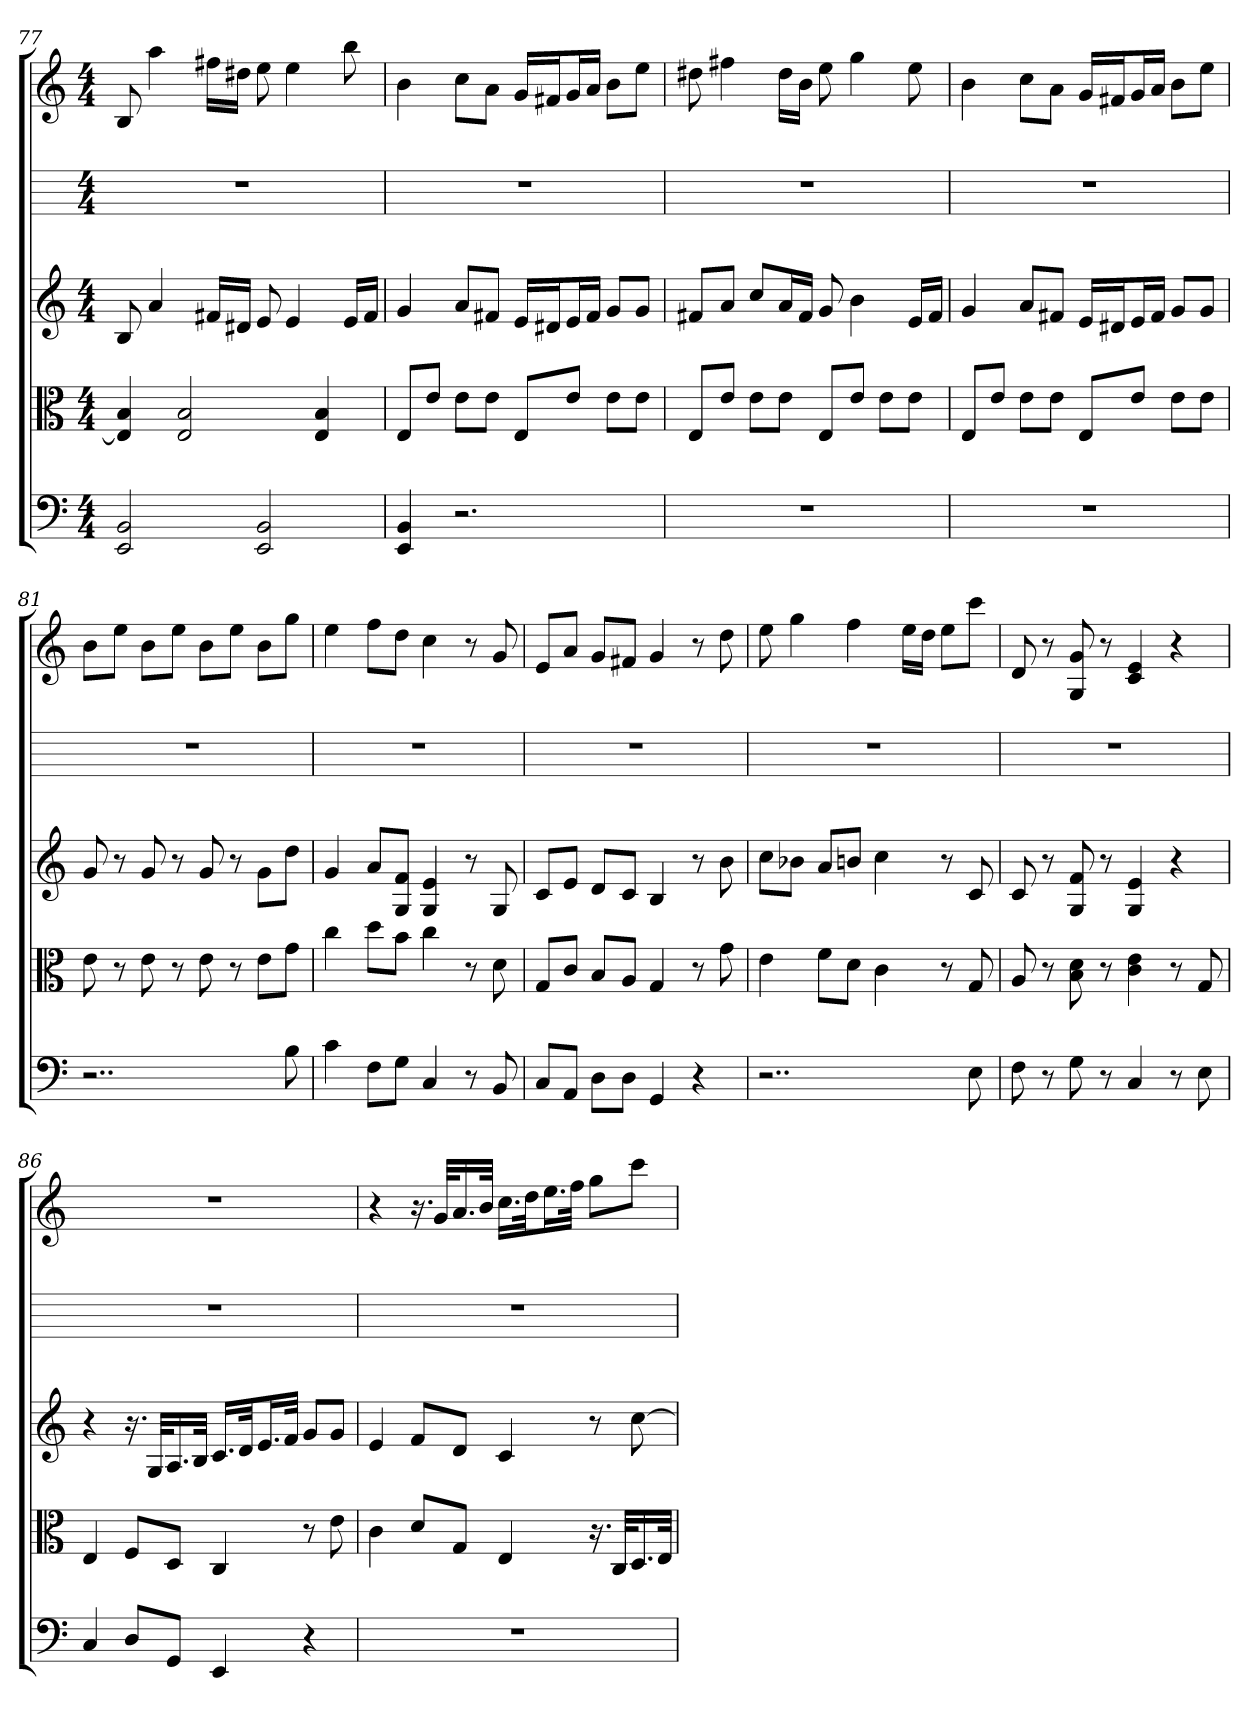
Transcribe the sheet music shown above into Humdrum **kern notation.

**kern	**kern	**kern	**kern	**kern
*part5	*part4	*part3	*part2	*part1
*staff5	*staff4	*staff3	*staff2	*staff1
*clefF4	*clefC3	*	*	*
*k[]	*k[]	*k[]	*k[]	*k[]
*C:	*C:	*C:	*C:	*C:
*M4/4	*M4/4	*M4/4	*M4/4	*M4/4
=77	=77	=77	=77	=77
2EE 2BB	4E] 4B	8B	1r	8B
.	.	4a	.	4aa
.	2E 2B	.	.	.
.	.	16f#XLL	.	16ff#XLL
.	.	16d#XJJ	.	16dd#XJJ
2EE 2BB	.	8e	.	8ee
.	.	4e	.	4ee
.	4E 4B	.	.	.
.	.	16eLL	.	8bb
.	.	16f#JJ	.	.
=78	=78	=78	=78	=78
4EE 4BB	8E/L	4g	1r	4b
.	8e/J	.	.	.
2.r	8e\L	8aL	.	8ccL
.	8e\J	8f#XJ	.	8aJ
.	8E/L	16eLL	.	16gLL
.	.	16d#XJ	.	16f#XJ
.	8e/J	16eL	.	16gL
.	.	16f#JJ	.	16aJJ
.	8e\L	8gL	.	8bL
.	8e\J	8gJ	.	8eeJ
=79	=79	=79	=79	=79
1r	8E/L	8f#XL	1r	8dd#X
.	8e/J	8aJ	.	4ff#X
.	8e\L	8ccL	.	.
.	8e\J	16aL	.	16dd#LL
.	.	16f#JJ	.	16bJJ
.	8E/L	8g	.	8ee
.	8e/J	4b	.	4gg
.	8e\L	.	.	.
.	8e\J	16eLL	.	8ee
.	.	16f#JJ	.	.
=80	=80	=80	=80	=80
1r	8E/L	4g	1r	4b
.	8e/J	.	.	.
.	8e\L	8aL	.	8ccL
.	8e\J	8f#XJ	.	8aJ
.	8E/L	16eLL	.	16gLL
.	.	16d#XJ	.	16f#XJ
.	8e/J	16eL	.	16gL
.	.	16f#JJ	.	16aJJ
.	8e\L	8gL	.	8bL
.	8e\J	8gJ	.	8eeJ
=81	=81	=81	=81	=81
2..r	8e	8g	1r	8bL
.	8r	8r	.	8eeJ
.	8e	8g	.	8bL
.	8r	8r	.	8eeJ
.	8e	8g	.	8bL
.	8r	8r	.	8eeJ
.	8e\L	8gL	.	8bL
8B	8g\J	8ddJ	.	8ggJ
=82	=82	=82	=82	=82
4c	4cc	4g	1r	4ee
8F\L	8dd\L	8aL	.	8ffL
8G\J	8b\J	8G 8fJ	.	8ddJ
4C	4cc	4G 4e	.	4cc
8r	8r	8r	.	8r
8BB	8d	8G	.	8g
=83	=83	=83	=83	=83
8C/L	8G/L	8cL	1r	8eL
8AA/J	8c/J	8eJ	.	8aJ
8D\L	8B/L	8dL	.	8gL
8D\J	8A/J	8cJ	.	8f#XJ
4GG	4G	4B	.	4g
4r	8r	8r	.	8r
.	8g	8b	.	8dd
=84	=84	=84	=84	=84
2..r	4e	8ccL	1r	8ee
.	.	8b-XJ	.	4gg
.	8f\L	8aL	.	.
.	8d\J	8bnJ	.	4ff
.	4c	4cc	.	.
.	.	.	.	16eeLL
.	.	.	.	16ddJJ
.	8r	8r	.	8eeL
8E	8G	8c	.	8cccJ
=85	=85	=85	=85	=85
8F	8A	8c	1r	8d
8r	8r	8r	.	8r
8G	8B 8d	8G 8f	.	8G 8g
8r	8r	8r	.	8r
4C	4c 4e	4G 4e	.	4c 4e
8r	8r	4r	.	4r
8E	8G	.	.	.
=86	=86	=86	=86	=86
4C	4E	4r	1r	1r
8D/L	8F/L	16.r	.	.
.	.	32GKLL	.	.
8GG/J	8D/J	16.A	.	.
.	.	32BJJk	.	.
4EE	4C	16.cLL	.	.
.	.	32dJk	.	.
.	.	16.eL	.	.
.	.	32fJJk	.	.
4r	8r	8gL	.	.
.	8e	8gJ	.	.
=87	=87	=87	=87	=87
1r	4c	4e	1r	4r
.	8d/L	8fL	.	16.r
.	.	.	.	32gKLL
.	8G/J	8dJ	.	16.a
.	.	.	.	32bJJk
.	4E	4c	.	16.ccLL
.	.	.	.	32ddJk
.	.	.	.	16.eeL
.	.	.	.	32ffJJk
.	16.r	8r	.	8ggL
.	32C/KLL	.	.	.
.	16.D/	[8cc	.	8cccJ
.	32E/JJk	.	.	.
=	=	=	=	=
*-	*-	*-	*-	*-
